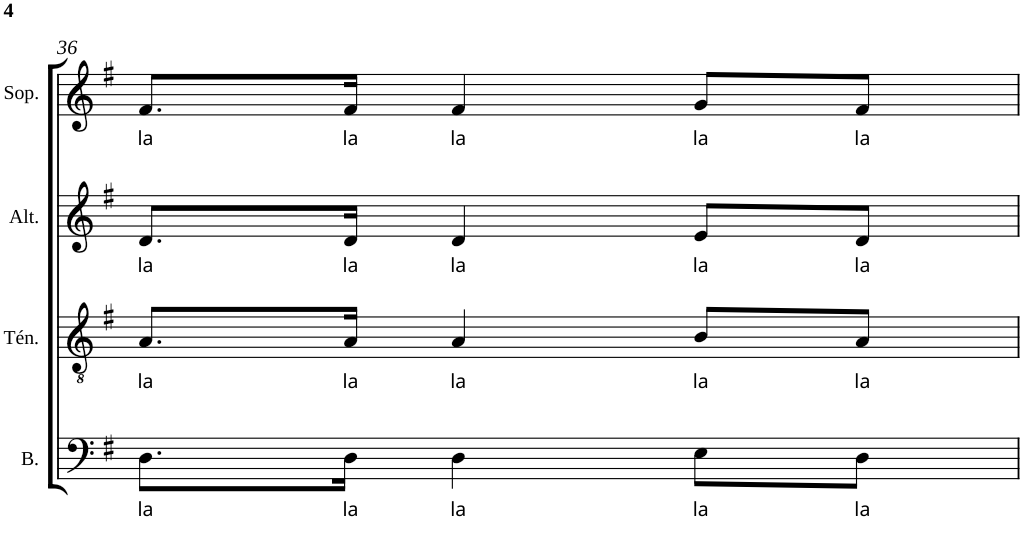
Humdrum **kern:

**kern	**text	**kern	**text	**kern	**text	**kern	**text
*part4	*part4	*part3	*part3	*part2	*part2	*part1	*part1
*staff4	*staff4	*staff3	*staff3	*staff2	*staff2	*staff1	*staff1
*I"Basse	*	*I"Ténor	*	*I"Alto	*	*I"Soprano	*
*I'B.	*	*I'Tén.	*	*I'Alt.	*	*I'Sop.	*
!!LO:PB:g=z
*clefF4	*	*clefGv2	*	*clefG2	*	*clefG2	*
*k[f#]	*	*k[f#]	*	*k[f#]	*	*k[f#]	*
*e:	*	*e:	*	*e:	*	*e:	*
*M6/8	*	*M6/8	*	*M6/8	*	*M6/8	*
=36	=36	=36	=36	=36	=36	=36	=36
!	!LO:LY:b	!	!LO:LY:b	!	!LO:LY:b	!	!LO:LY:b
8.D\L	la	8.A/L	la	8.d/L	la	8.f#/L	la
!	!LO:LY:b	!	!LO:LY:b	!	!LO:LY:b	!	!LO:LY:b
16D\Jk	la	16A/Jk	la	16d/Jk	la	16f#/Jk	la
!	!LO:LY:b	!	!LO:LY:b	!	!LO:LY:b	!	!LO:LY:b
4D\	la	4A/	la	4d/	la	4f#/	la
!	!LO:LY:b	!	!LO:LY:b	!	!LO:LY:b	!	!LO:LY:b
8E\L	la	8B/L	la	8e/L	la	8g/L	la
!	!LO:LY:b	!	!LO:LY:b	!	!LO:LY:b	!	!LO:LY:b
8D\J	la	8A/J	la	8d/J	la	8f#/J	la
=	=	=	=	=	=	=	=
*-	*-	*-	*-	*-	*-	*-	*-
